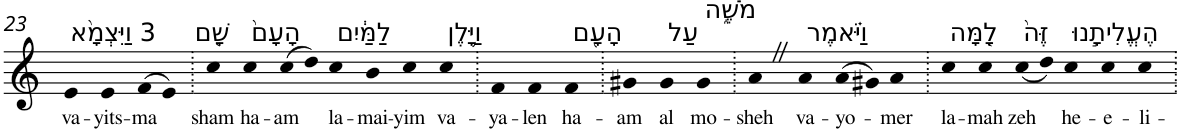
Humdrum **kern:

**kern	**text
*part1	*part1
*staff1	*staff1
*I"Piano	*
*I'Pno	*
!!LO:PB:g=z
*clefG2	*
*k[]	*
=23	=23
!LO:TX:a:t=3 וַיִּצְמָ֨א	!
!	!LO:LY:b
4e	va-
!	!LO:LY:b
4e	-yits-
!	!LO:LY:b
(>8f	-ma
8e)	.
=24.	=24.
!LO:TX:a:t=שָׁ֤ם	!
!	!LO:LY:b
4cc	sham
!LO:TX:a:t=הָעָם֙	!
!	!LO:LY:b
4cc	ha-
!	!LO:LY:b
(>8cc	-am
8dd)	.
!LO:TX:a:t=לַמַּ֔יִם	!
!	!LO:LY:b
4cc	la-
!	!LO:LY:b
4b	-mai-
!	!LO:LY:b
4cc	-yim
!LO:TX:a:t=וַיָּ֥לֶן	!
!	!LO:LY:b
4cc	va-
=25.	=25.
!	!LO:LY:b
4f	-ya-
!	!LO:LY:b
4f	-len
!LO:TX:a:t=הָעָ֖ם	!
!	!LO:LY:b
4f	ha-
=26.	=26.
!	!LO:LY:b
4g#X	-am
!LO:TX:a:t=עַל	!
!	!LO:LY:b
4g#	al
!LO:TX:a:t=מֹשֶׁ֑ה	!
!	!LO:LY:b
4g#	mo-
=27.	=27.
!	!LO:LY:b
4aZ	-sheh
!LO:TX:a:t=וַיֹּ֗אמֶר	!
!	!LO:LY:b
4a	va-
!	!LO:LY:b
(>8a	-yo-
8g#X)	.
!	!LO:LY:b
4a	-mer
=28.	=28.
!LO:TX:a:t=לָ֤מָּה	!
!	!LO:LY:b
4cc	la-
!	!LO:LY:b
4cc	-mah
!LO:TX:a:t=זֶּה֙	!
!	!LO:LY:b
(<8cc	zeh
8dd)	.
!LO:TX:a:t=הֶעֱלִיתָ֣נוּ	!
!	!LO:LY:b
4cc	he-
!	!LO:LY:b
4cc	-e-
!	!LO:LY:b
4cc	-li-
=.	=.
*-	*-
